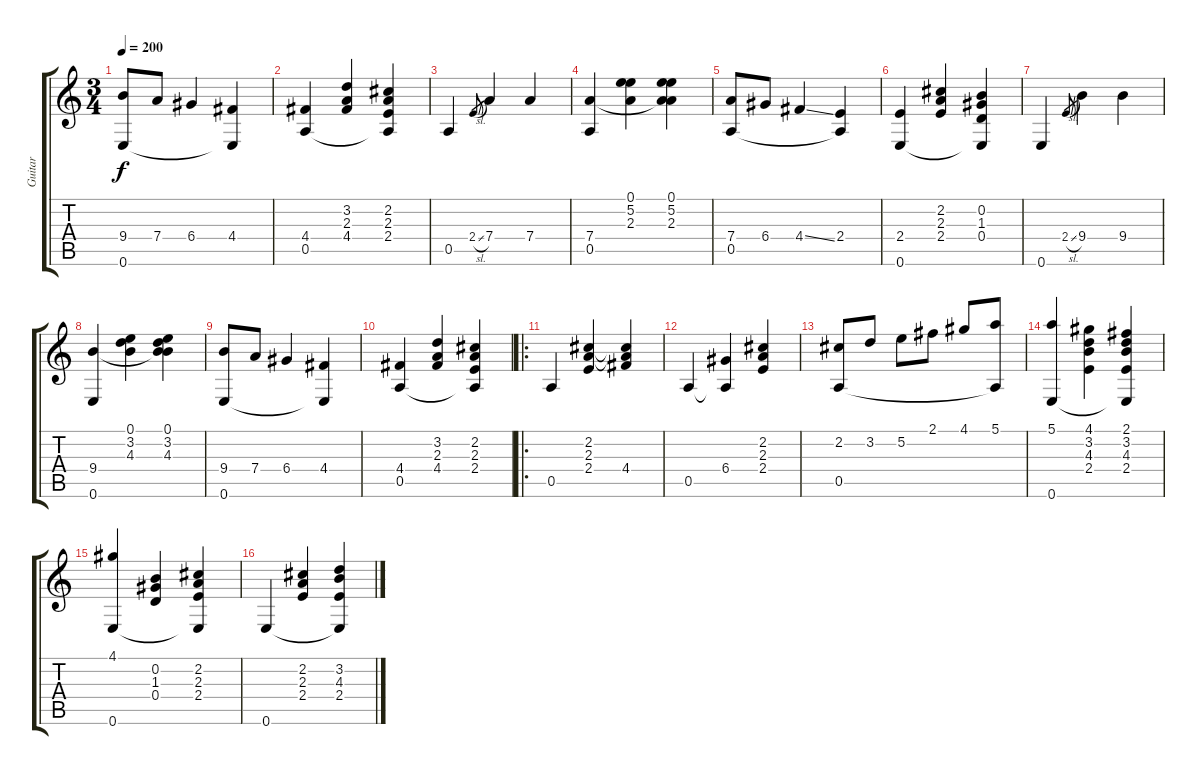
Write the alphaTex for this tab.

\track ("Guitar" "Guitar") {instrument acousticguitarnylon}
\staff {score tabs}
\tuning (E4 B3 G3 D3 A2 E2) {hide}
\ts (3 4)
\tempo 200
\clef g2
\ks c
(9.4 0.6).8{dy f} 7.4.8 6.4.4 (4.4 0.6{t}).4 |
(4.4 0.5).4 (3.2 2.3 4.4).4 (2.2 2.3 2.4 0.5{t}).4 |
0.5.4 2.4{sl}.8{gr} 7.4.4 7.4.4 |
(7.4 0.5).4 (0.1 5.2 2.3).4 (0.1 5.2 2.3 7.4{t}).4 |
(7.4 0.5).8 6.4.8 4.4{ss}.4 (2.4 0.5{t}).4 |
(2.4 0.6).4 (2.2 2.3 2.4).4 (0.2 1.3 0.4 0.6{t}).4 |
0.6.4 2.4{sl}.8{gr} 9.4.4 9.4.4 |
(9.4 0.6).4 (0.1 3.2 4.3).4 (0.1 3.2 4.3 9.4{t}).4 |
(9.4 0.6).8 7.4.8 6.4.4 (4.4 0.6{t}).4 |
(4.4 0.5).4 (3.2 2.3 4.4).4 (2.2 2.3 2.4 0.5{t}).4 |
\ro
0.5.4 (2.2 2.3 2.4).4 (2.2{t} 2.3{t} 4.4).4 |
0.5.4 (6.4 0.5{t}).4 (2.2 2.3 2.4).4 |
(2.2 0.5).8 3.2.8 5.2.8 2.1.8 4.1.8 (5.1 0.5{t}).8 |
(5.1 0.6).4 (4.1 3.2 4.3 2.4).4 (2.1 3.2 4.3 2.4 0.6{t}).4 |
(4.1 0.6).4 (0.2 1.3 0.4).4 (2.2 2.3 2.4 0.6{t}).4 |
0.6.4 (2.2 2.3 2.4).4 (3.2 4.3 2.4 0.6{t}).4
